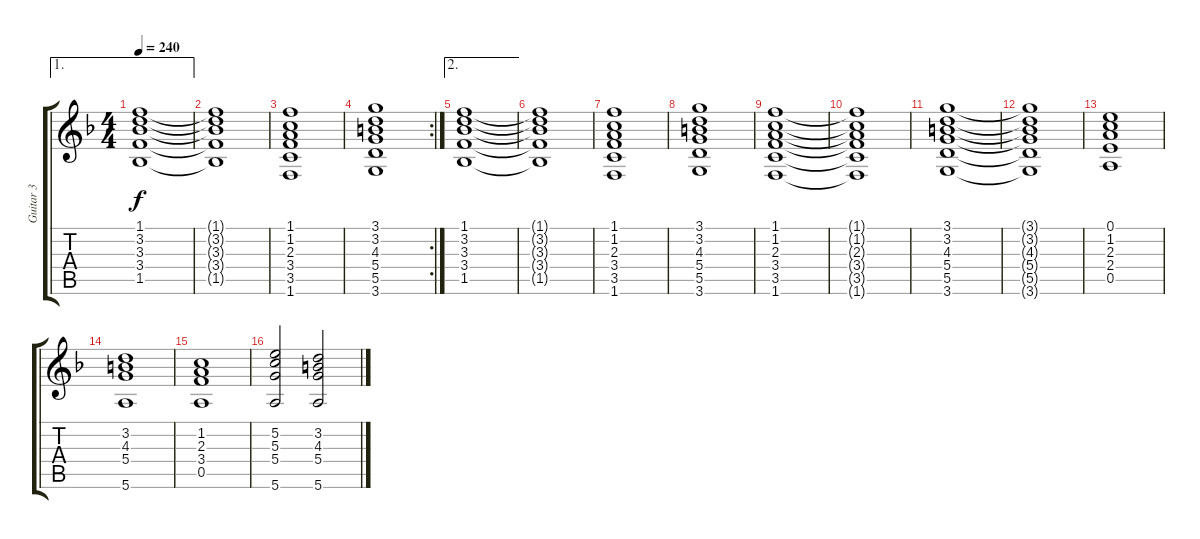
\track ("Guitar 3" "Guitar 3") {instrument overdrivenguitar}
\staff {score tabs}
\tuning (E4 B3 G3 D3 A2 E2) {hide}
\ae 1
\ts (4 4)
\tempo 240
\clef g2
\ks f
(1.1 3.2 3.3 3.4 1.5).1{dy f} |
(1.1{t} 3.2{t} 3.3{t} 3.4{t} 1.5{t}).1 |
(1.1 1.2 2.3 3.4 3.5 1.6).1 |
\rc 2
(3.1 3.2 4.3 5.4 5.5 3.6).1 |
\ae 2
(1.1 3.2 3.3 3.4 1.5).1 |
(1.1{t} 3.2{t} 3.3{t} 3.4{t} 1.5{t}).1 |
(1.1 1.2 2.3 3.4 3.5 1.6).1 |
(3.1 3.2 4.3 5.4 5.5 3.6).1 |
(1.1 1.2 2.3 3.4 3.5 1.6).1 |
(1.1{t} 1.2{t} 2.3{t} 3.4{t} 3.5{t} 1.6{t}).1 |
(3.1 3.2 4.3 5.4 5.5 3.6).1 |
(3.1{t} 3.2{t} 4.3{t} 5.4{t} 5.5{t} 3.6{t}).1 |
(0.1 1.2 2.3 2.4 0.5).1 |
(3.2 4.3 5.4 5.6).1 |
(1.2 2.3 3.4 0.5).1 |
(5.2 5.3 5.4 5.6).2 (3.2 4.3 5.4 5.6).2
